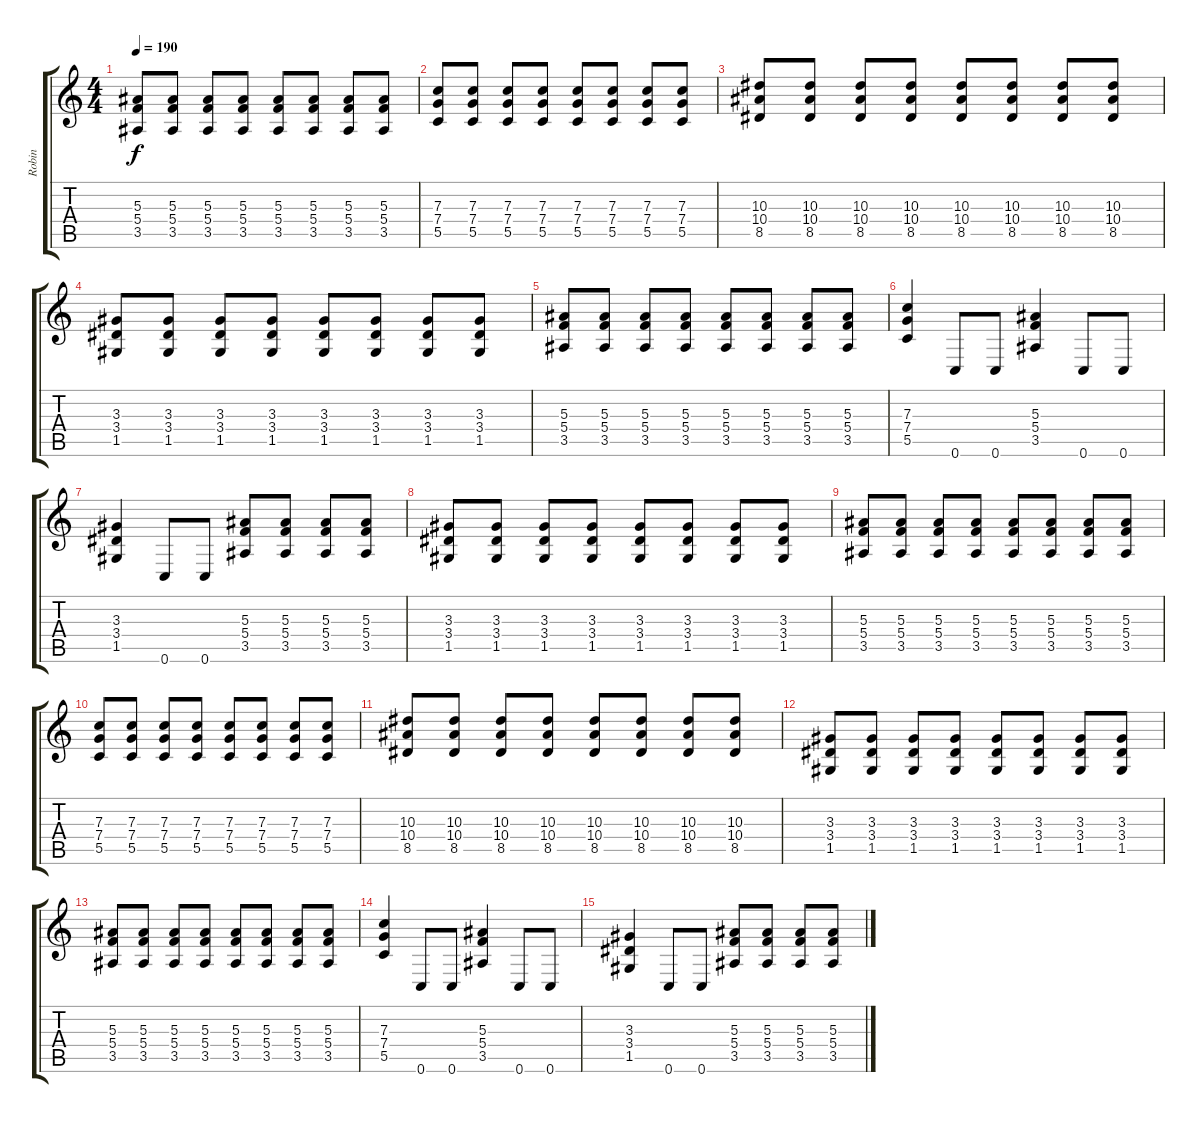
\track ("Robin" "Robin") {instrument distortionguitar}
\staff {score tabs}
\tuning (D4 A3 F3 C3 G2 C2) {hide}
\ts (4 4)
\tempo 190
\clef g2
\ks c
(5.3 5.4 3.5).8{dy f} (5.3 5.4 3.5).8 (5.3 5.4 3.5).8 (5.3 5.4 3.5).8 (5.3 5.4 3.5).8 (5.3 5.4 3.5).8 (5.3 5.4 3.5).8 (5.3 5.4 3.5).8 |
(7.3 7.4 5.5).8 (7.3 7.4 5.5).8 (7.3 7.4 5.5).8 (7.3 7.4 5.5).8 (7.3 7.4 5.5).8 (7.3 7.4 5.5).8 (7.3 7.4 5.5).8 (7.3 7.4 5.5).8 |
(10.3 10.4 8.5).8 (10.3 10.4 8.5).8 (10.3 10.4 8.5).8 (10.3 10.4 8.5).8 (10.3 10.4 8.5).8 (10.3 10.4 8.5).8 (10.3 10.4 8.5).8 (10.3 10.4 8.5).8 |
(3.3 3.4 1.5).8 (3.3 3.4 1.5).8 (3.3 3.4 1.5).8 (3.3 3.4 1.5).8 (3.3 3.4 1.5).8 (3.3 3.4 1.5).8 (3.3 3.4 1.5).8 (3.3 3.4 1.5).8 |
(5.3 5.4 3.5).8 (5.3 5.4 3.5).8 (5.3 5.4 3.5).8 (5.3 5.4 3.5).8 (5.3 5.4 3.5).8 (5.3 5.4 3.5).8 (5.3 5.4 3.5).8 (5.3 5.4 3.5).8 |
(7.3 7.4 5.5).4 0.6.8 0.6.8 (5.3 5.4 3.5).4 0.6.8 0.6.8 |
(3.3 3.4 1.5).4 0.6.8 0.6.8 (5.3 5.4 3.5).8 (5.3 5.4 3.5).8 (5.3 5.4 3.5).8 (5.3 5.4 3.5).8 |
(3.3 3.4 1.5).8 (3.3 3.4 1.5).8 (3.3 3.4 1.5).8 (3.3 3.4 1.5).8 (3.3 3.4 1.5).8 (3.3 3.4 1.5).8 (3.3 3.4 1.5).8 (3.3 3.4 1.5).8 |
(5.3 5.4 3.5).8 (5.3 5.4 3.5).8 (5.3 5.4 3.5).8 (5.3 5.4 3.5).8 (5.3 5.4 3.5).8 (5.3 5.4 3.5).8 (5.3 5.4 3.5).8 (5.3 5.4 3.5).8 |
(7.3 7.4 5.5).8 (7.3 7.4 5.5).8 (7.3 7.4 5.5).8 (7.3 7.4 5.5).8 (7.3 7.4 5.5).8 (7.3 7.4 5.5).8 (7.3 7.4 5.5).8 (7.3 7.4 5.5).8 |
(10.3 10.4 8.5).8 (10.3 10.4 8.5).8 (10.3 10.4 8.5).8 (10.3 10.4 8.5).8 (10.3 10.4 8.5).8 (10.3 10.4 8.5).8 (10.3 10.4 8.5).8 (10.3 10.4 8.5).8 |
(3.3 3.4 1.5).8 (3.3 3.4 1.5).8 (3.3 3.4 1.5).8 (3.3 3.4 1.5).8 (3.3 3.4 1.5).8 (3.3 3.4 1.5).8 (3.3 3.4 1.5).8 (3.3 3.4 1.5).8 |
(5.3 5.4 3.5).8 (5.3 5.4 3.5).8 (5.3 5.4 3.5).8 (5.3 5.4 3.5).8 (5.3 5.4 3.5).8 (5.3 5.4 3.5).8 (5.3 5.4 3.5).8 (5.3 5.4 3.5).8 |
(7.3 7.4 5.5).4 0.6.8 0.6.8 (5.3 5.4 3.5).4 0.6.8 0.6.8 |
(3.3 3.4 1.5).4 0.6.8 0.6.8 (5.3 5.4 3.5).8 (5.3 5.4 3.5).8 (5.3 5.4 3.5).8 (5.3 5.4 3.5).8
